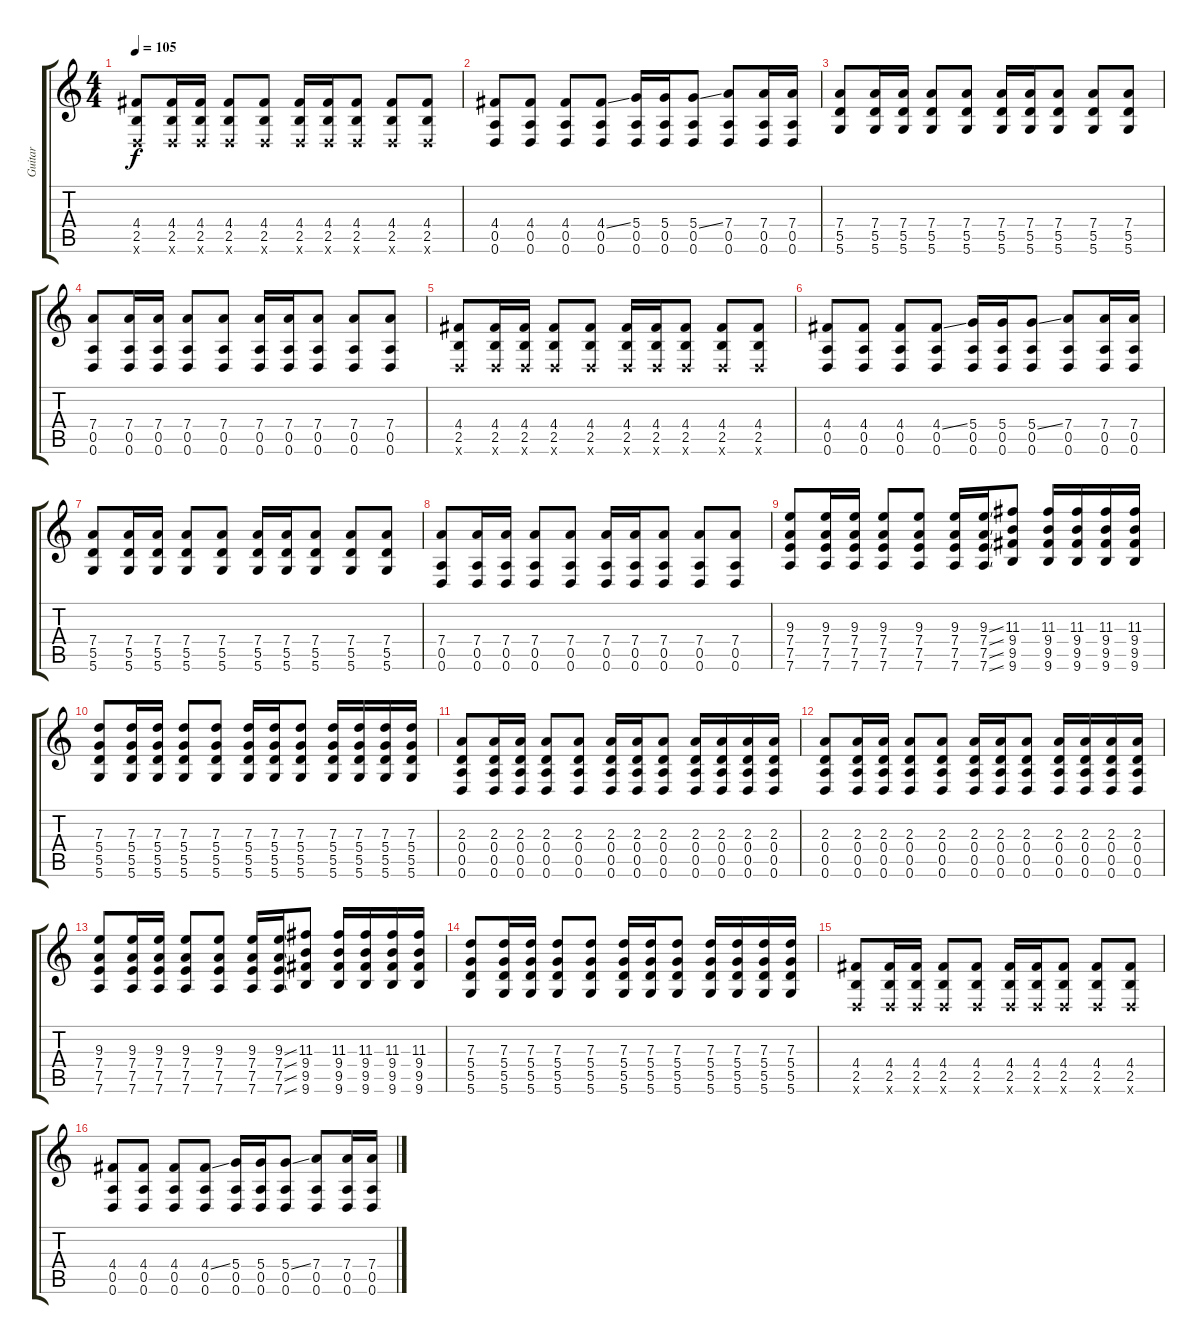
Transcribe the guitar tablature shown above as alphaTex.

\track ("Guitar" "Guitar") {instrument electricguitarclean}
\staff {score tabs}
\tuning (E4 B3 G3 D3 A2 D2) {hide}
\ts (4 4)
\tempo 105
\clef g2
\ks c
(4.4 2.5 0.6{x}).8{dy f instrument electricguitarclean} (4.4 2.5 0.6{x}).16 (4.4 2.5 0.6{x}).16 (4.4 2.5 0.6{x}).8 (4.4 2.5 0.6{x}).8 (4.4 2.5 0.6{x}).16 (4.4 2.5 0.6{x}).16 (4.4 2.5 0.6{x}).8 (4.4 2.5 0.6{x}).8 (4.4 2.5 0.6{x}).8 |
(4.4 0.5 0.6).8 (4.4 0.5 0.6).8 (4.4 0.5 0.6).8 (4.4{ss} 0.5 0.6).8 (5.4 0.5 0.6).16 (5.4 0.5 0.6).16 (5.4{ss} 0.5 0.6).8 (7.4 0.5 0.6).8 (7.4 0.5 0.6).16 (7.4 0.5 0.6).16 |
(7.4 5.5 5.6).8 (7.4 5.5 5.6).16 (7.4 5.5 5.6).16 (7.4 5.5 5.6).8 (7.4 5.5 5.6).8 (7.4 5.5 5.6).16 (7.4 5.5 5.6).16 (7.4 5.5 5.6).8 (7.4 5.5 5.6).8 (7.4 5.5 5.6).8 |
(7.4 0.5 0.6).8 (7.4 0.5 0.6).16 (7.4 0.5 0.6).16 (7.4 0.5 0.6).8 (7.4 0.5 0.6).8 (7.4 0.5 0.6).16 (7.4 0.5 0.6).16 (7.4 0.5 0.6).8 (7.4 0.5 0.6).8 (7.4 0.5 0.6).8 |
(4.4 2.5 0.6{x}).8 (4.4 2.5 0.6{x}).16 (4.4 2.5 0.6{x}).16 (4.4 2.5 0.6{x}).8 (4.4 2.5 0.6{x}).8 (4.4 2.5 0.6{x}).16 (4.4 2.5 0.6{x}).16 (4.4 2.5 0.6{x}).8 (4.4 2.5 0.6{x}).8 (4.4 2.5 0.6{x}).8 |
(4.4 0.5 0.6).8 (4.4 0.5 0.6).8 (4.4 0.5 0.6).8 (4.4{ss} 0.5 0.6).8 (5.4 0.5 0.6).16 (5.4 0.5 0.6).16 (5.4{ss} 0.5 0.6).8 (7.4 0.5 0.6).8 (7.4 0.5 0.6).16 (7.4 0.5 0.6).16 |
(7.4 5.5 5.6).8 (7.4 5.5 5.6).16 (7.4 5.5 5.6).16 (7.4 5.5 5.6).8 (7.4 5.5 5.6).8 (7.4 5.5 5.6).16 (7.4 5.5 5.6).16 (7.4 5.5 5.6).8 (7.4 5.5 5.6).8 (7.4 5.5 5.6).8 |
(7.4 0.5 0.6).8 (7.4 0.5 0.6).16 (7.4 0.5 0.6).16 (7.4 0.5 0.6).8 (7.4 0.5 0.6).8 (7.4 0.5 0.6).16 (7.4 0.5 0.6).16 (7.4 0.5 0.6).8 (7.4 0.5 0.6).8 (7.4 0.5 0.6).8 |
(9.3 7.4 7.5 7.6).8 (9.3 7.4 7.5 7.6).16 (9.3 7.4 7.5 7.6).16 (9.3 7.4 7.5 7.6).8 (9.3 7.4 7.5 7.6).8 (9.3 7.4 7.5 7.6).16 (9.3{ss} 7.4{ss} 7.5{ss} 7.6{ss}).16 (11.3 9.4 9.5 9.6).8 (11.3 9.4 9.5 9.6).16 (11.3 9.4 9.5 9.6).16 (11.3 9.4 9.5 9.6).16 (11.3 9.4 9.5 9.6).16 |
(7.3 5.4 5.5 5.6).8 (7.3 5.4 5.5 5.6).16 (7.3 5.4 5.5 5.6).16 (7.3 5.4 5.5 5.6).8 (7.3 5.4 5.5 5.6).8 (7.3 5.4 5.5 5.6).16 (7.3 5.4 5.5 5.6).16 (7.3 5.4 5.5 5.6).8 (7.3 5.4 5.5 5.6).16 (7.3 5.4 5.5 5.6).16 (7.3 5.4 5.5 5.6).16 (7.3 5.4 5.5 5.6).16 |
(2.3 0.4 0.5 0.6).8 (2.3 0.4 0.5 0.6).16 (2.3 0.4 0.5 0.6).16 (2.3 0.4 0.5 0.6).8 (2.3 0.4 0.5 0.6).8 (2.3 0.4 0.5 0.6).16 (2.3 0.4 0.5 0.6).16 (2.3 0.4 0.5 0.6).8 (2.3 0.4 0.5 0.6).16 (2.3 0.4 0.5 0.6).16 (2.3 0.4 0.5 0.6).16 (2.3 0.4 0.5 0.6).16 |
(2.3 0.4 0.5 0.6).8 (2.3 0.4 0.5 0.6).16 (2.3 0.4 0.5 0.6).16 (2.3 0.4 0.5 0.6).8 (2.3 0.4 0.5 0.6).8 (2.3 0.4 0.5 0.6).16 (2.3 0.4 0.5 0.6).16 (2.3 0.4 0.5 0.6).8 (2.3 0.4 0.5 0.6).16 (2.3 0.4 0.5 0.6).16 (2.3 0.4 0.5 0.6).16 (2.3 0.4 0.5 0.6).16 |
(9.3 7.4 7.5 7.6).8 (9.3 7.4 7.5 7.6).16 (9.3 7.4 7.5 7.6).16 (9.3 7.4 7.5 7.6).8 (9.3 7.4 7.5 7.6).8 (9.3 7.4 7.5 7.6).16 (9.3{ss} 7.4{ss} 7.5{ss} 7.6{ss}).16 (11.3 9.4 9.5 9.6).8 (11.3 9.4 9.5 9.6).16 (11.3 9.4 9.5 9.6).16 (11.3 9.4 9.5 9.6).16 (11.3 9.4 9.5 9.6).16 |
(7.3 5.4 5.5 5.6).8 (7.3 5.4 5.5 5.6).16 (7.3 5.4 5.5 5.6).16 (7.3 5.4 5.5 5.6).8 (7.3 5.4 5.5 5.6).8 (7.3 5.4 5.5 5.6).16 (7.3 5.4 5.5 5.6).16 (7.3 5.4 5.5 5.6).8 (7.3 5.4 5.5 5.6).16 (7.3 5.4 5.5 5.6).16 (7.3 5.4 5.5 5.6).16 (7.3 5.4 5.5 5.6).16 |
(4.4 2.5 0.6{x}).8 (4.4 2.5 0.6{x}).16 (4.4 2.5 0.6{x}).16 (4.4 2.5 0.6{x}).8 (4.4 2.5 0.6{x}).8 (4.4 2.5 0.6{x}).16 (4.4 2.5 0.6{x}).16 (4.4 2.5 0.6{x}).8 (4.4 2.5 0.6{x}).8 (4.4 2.5 0.6{x}).8 |
(4.4 0.5 0.6).8 (4.4 0.5 0.6).8 (4.4 0.5 0.6).8 (4.4{ss} 0.5 0.6).8 (5.4 0.5 0.6).16 (5.4 0.5 0.6).16 (5.4{ss} 0.5 0.6).8 (7.4 0.5 0.6).8 (7.4 0.5 0.6).16 (7.4 0.5 0.6).16
